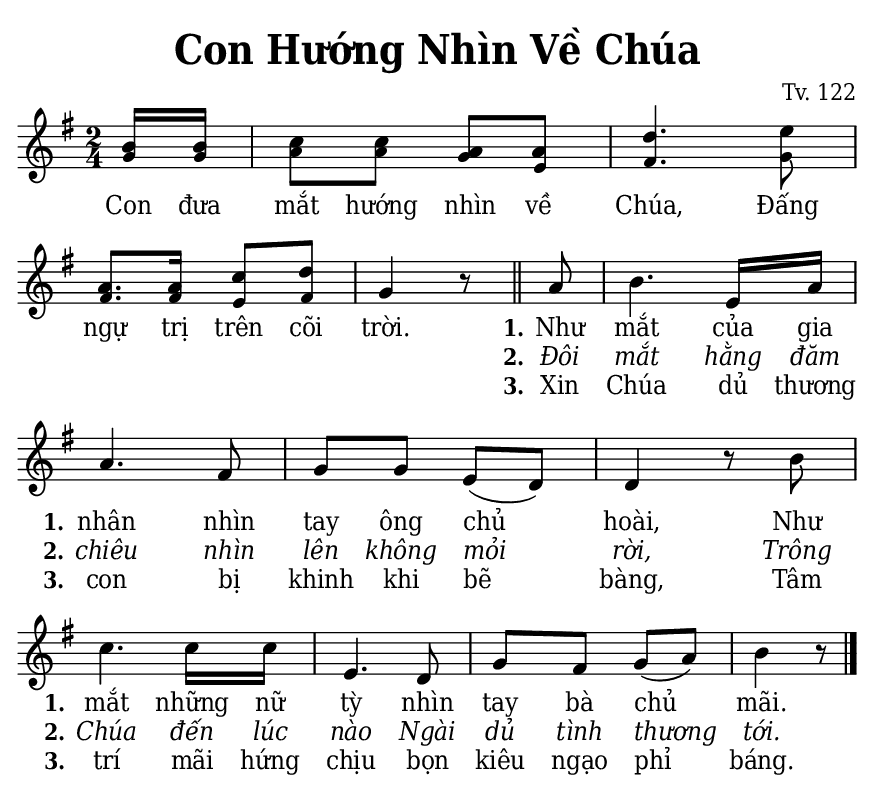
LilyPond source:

% Cài đặt chung\
\version "2.22.1"
\include "english.ly"

\header {
  title = \markup { \fontsize #1 "Con Hướng Nhìn Về Chúa" }
  composer = "Tv. 122"
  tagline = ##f
}

% Nhạc phiên khúc
nhacPhienKhucSop = \relative c'' {
  \partial 8 b16 b |
  c8 c a a |
  d4. e8 |
  a,8. a16 c8 d |
  g,4 r8 \bar "||"
  
  a8 |
  b4. e,16 a |
  a4. fs8 |
  g g e (d) |
  d4 r8 b' |
  c4. c16 c |
  e,4. d8 |
  g fs g (a) |
  b4 r8 \bar "|."
}

nhacPhienKhucAlto = \relative c'' {
  g16 g |
  a8 a g e |
  fs4. g8 |
  fs8. fs16 e8 fs |
  g4 r8
}

% Lời phiên khúc
loiPhienKhucSop = \lyrics {
  %\set stanza = "ĐK:"
  Con đưa mắt hướng nhìn về Chúa,
  Đấng ngự trị trên cõi trời.
  <<
    {
      \set stanza = "1."
      Như mắt của gia nhân nhìn tay ông chủ hoài,
      Như mắt những nữ tỳ nhìn tay bà chủ mãi.
    }
    \new Lyrics {
	    \set associatedVoice = "beSop"
	    \set stanza = "2."
      \override Lyrics.LyricText.font-shape = #'italic
	    Đôi mắt hằng đăm chiêu nhìn lên không mỏi rời,
	    Trông Chúa đến lúc nào Ngài dủ tình thương tới.
    }
    \new Lyrics {
	    \set associatedVoice = "beSop"
	    \set stanza = "3."
	    Xin Chúa dủ thương con bị khinh khi bẽ bàng,
	    Tâm trí mãi hứng chịu bọn kiêu ngạo phỉ báng.
    }
  >>
}

% Dàn trang
\paper {
  #(set-paper-size "a5")
  top-margin = 3\mm
  bottom-margin = 3\mm
  left-margin = 3\mm
  right-margin = 3\mm
  indent = #0
  #(define fonts
	 (make-pango-font-tree "Deja Vu Serif Condensed"
	 		       "Deja Vu Serif Condensed"
			       "Deja Vu Serif Condensed"
			       (/ 20 20)))
  print-page-number = ##f
  system-system-spacing = #'((basic-distance . 0.1) (padding . 2.5))
}

TongNhip = {
  \key g \major \time 2/4
  \set Timing.beamExceptions = #'()
  \set Timing.baseMoment = #(ly:make-moment 1/4)
}

% mã nguồn cho những chức năng chưa hỗ trợ trong phiên bản lilypond hiện tại
% cung cấp bởi cộng đồng lilypond khi gửi email đến lilypond-user@gnu.org
% Đổi kích thước nốt cho bè phụ
notBePhu =
#(define-music-function (font-size music) (number? ly:music?)
   (for-some-music
     (lambda (m)
       (if (music-is-of-type? m 'rhythmic-event)
           (begin
             (set! (ly:music-property m 'tweaks)
                   (cons `(font-size . ,font-size)
                         (ly:music-property m 'tweaks)))
             #t)
           #f))
     music)
   music)

% in số phiên khúc trên mỗi dòng
#(define (add-grob-definition grob-name grob-entry)
    (set! all-grob-descriptions
          (cons ((@@ (lily) completize-grob-entry)
                 (cons grob-name grob-entry))
                all-grob-descriptions)))

#(add-grob-definition
   'StanzaNumberSpanner
   `((direction . ,LEFT)
     (font-series . bold)
     (padding . 1)
     (side-axis . ,X)
     (stencil . ,ly:text-interface::print)
     (X-offset . ,ly:side-position-interface::x-aligned-side)
     (Y-extent . ,grob::always-Y-extent-from-stencil)
     (meta . ((class . Spanner)
              (interfaces . (font-interface
                             side-position-interface
                             stanza-number-interface
                             text-interface))))))

\layout {
   \context {
     \Global
     \grobdescriptions #all-grob-descriptions
   }
   \context {
     \Score
     \remove Stanza_number_align_engraver
     \consists
       #(lambda (context)
          (let ((texts '())
                (syllables '()))
            (make-engraver
             (acknowledgers
              ((stanza-number-interface engraver grob source-engraver)
                 (set! texts (cons grob texts)))
              ((lyric-syllable-interface engraver grob source-engraver)
                 (set! syllables (cons grob syllables))))
             ((stop-translation-timestep engraver)
                (for-each
                 (lambda (text)
                   (for-each
                    (lambda (syllable)
                      (ly:pointer-group-interface::add-grob text
'side-support-elements syllable))
                    syllables))
                 texts)
                (set! syllables '())))))
   }
   \context {
     \Lyrics
     \remove Stanza_number_engraver
     \consists
       #(lambda (context)
          (let ((text #f)
                (last-stanza #f))
            (make-engraver
             ((process-music engraver)
                (let ((stanza (ly:context-property context 'stanza #f)))
                  (if (and stanza (not (equal? stanza last-stanza)))
                      (let ((column (ly:context-property context
'currentCommandColumn)))
                        (set! last-stanza stanza)
                        (if text
                            (ly:spanner-set-bound! text RIGHT column))

                        (set! text (ly:engraver-make-grob engraver
'StanzaNumberSpanner '()))
                        (ly:grob-set-property! text 'text stanza)
                        (ly:spanner-set-bound! text LEFT column)))))
             ((finalize engraver)
                (if text
                    (let ((column (ly:context-property context
'currentCommandColumn)))
                      (ly:spanner-set-bound! text RIGHT column)))))))
     \override StanzaNumberSpanner.horizon-padding = 10000
   }
}
% kết thúc mã nguồn

\score {
  \new ChoirStaff <<
    \new Staff \with {
        \consists "Merge_rests_engraver"
        printPartCombineTexts = ##f
      }
      <<
      \new Voice \TongNhip \partCombine 
        \nhacPhienKhucSop
        \notBePhu -1 { \nhacPhienKhucAlto }
      \new NullVoice = beSop \nhacPhienKhucSop
      \new Lyrics \lyricsto beSop \loiPhienKhucSop
      >>
  >>
  \layout {
    \override Lyrics.LyricSpace.minimum-distance = #2.5
    \override Score.BarNumber.break-visibility = ##(#f #f #f)
    \override Score.SpacingSpanner.uniform-stretching = ##t
  } 
}
